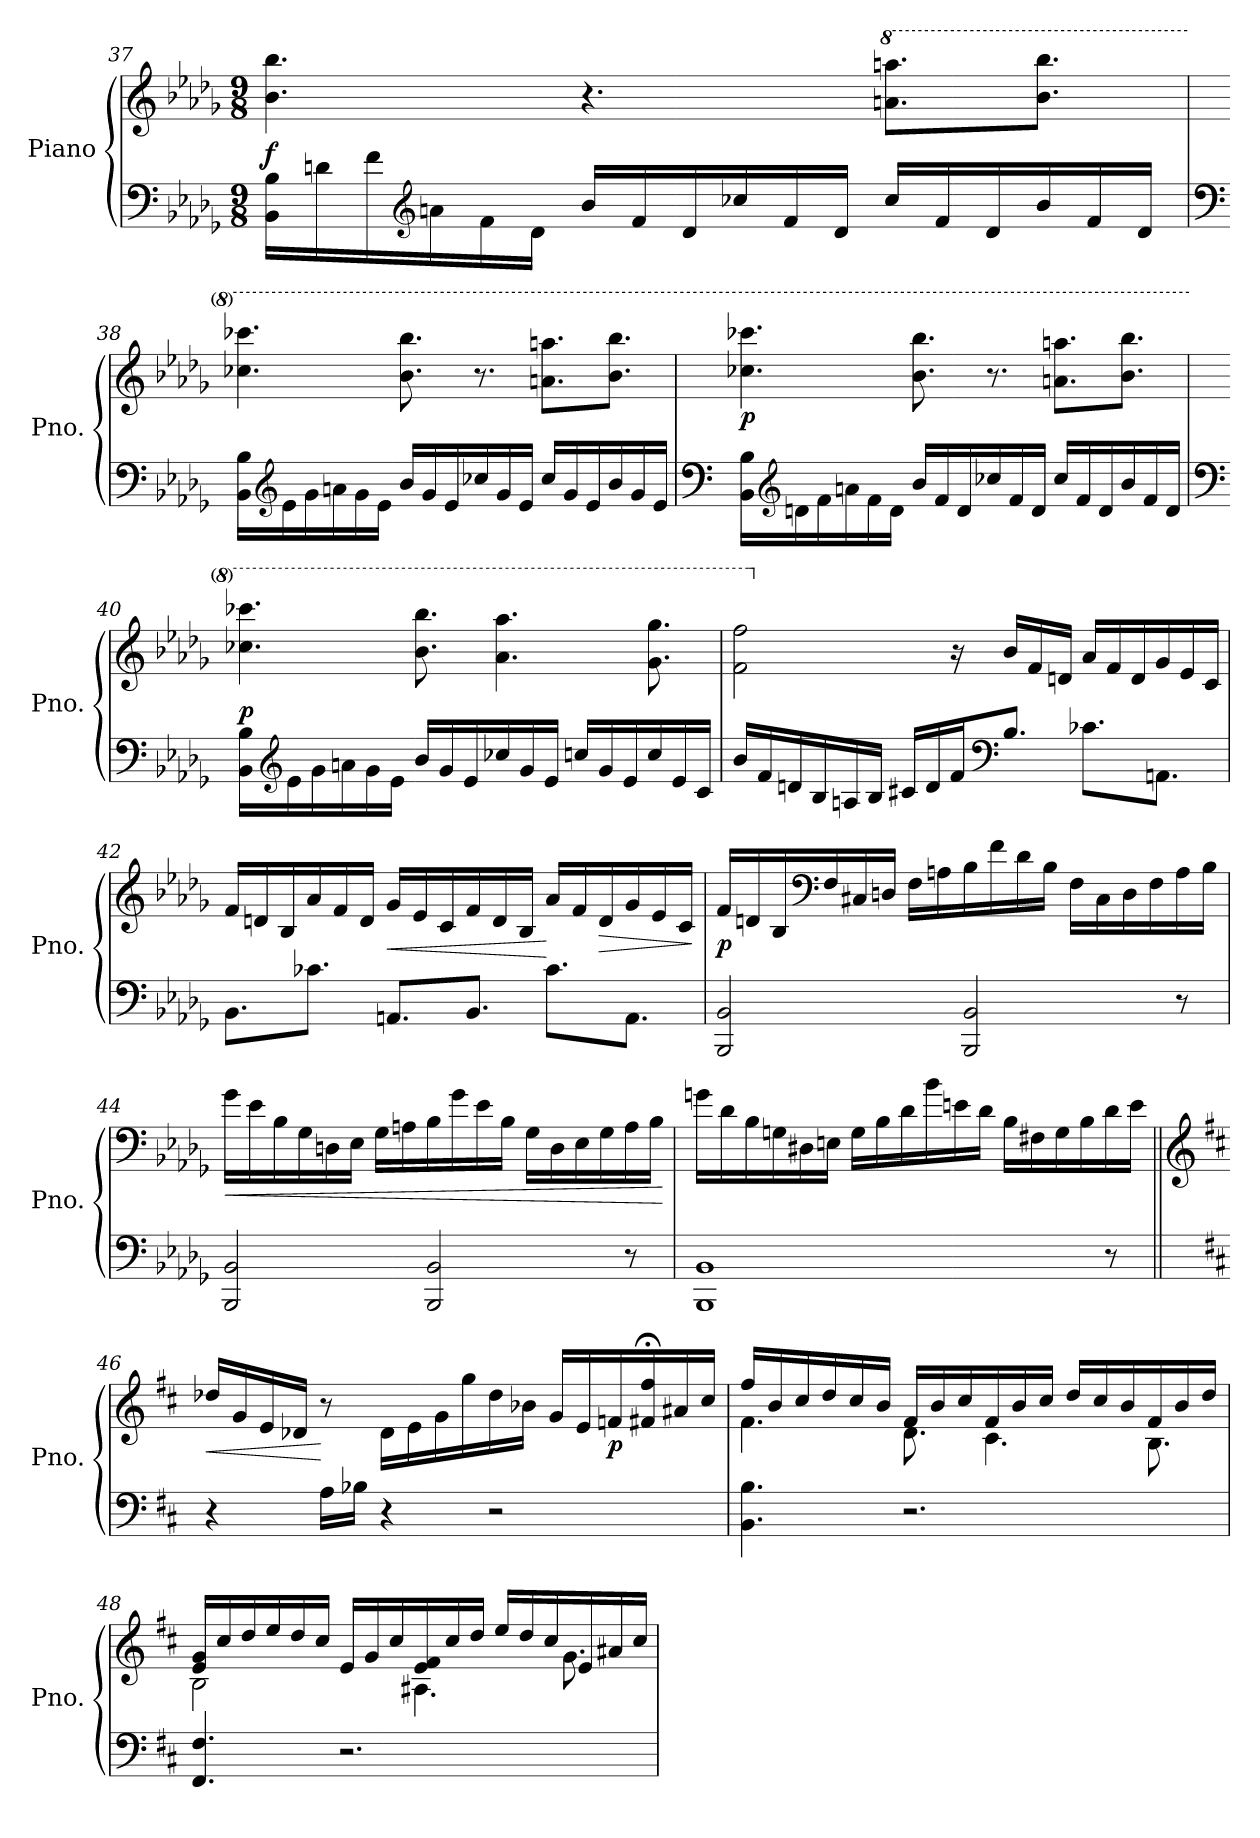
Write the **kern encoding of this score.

**kern	**kern	**dynam
*part1	*part1	*part1
*staff2	*staff1	*staff1/2
*I"Piano	*	*
*I'Pno.	*	*
!!LO:PB:g=z
*clefF4	*clefG2	*
*k[b-e-a-d-g-]	*k[b-e-a-d-g-]	*
*M9/8	*M9/8	*
=37	=37	=37
!	!	!LO:DY:a=2
16BB-\ 16B-\LL	4.b-\ 4.bb-\	f
16dn\	.	.
16f\	.	.
*clefG2	*	*
16an\	.	.
16f\	.	.
16d\JJ	.	.
16b-/LL	4.r	.
16f/	.	.
16d/	.	.
16cc-X/	.	.
16f/	.	.
16d/JJ	.	.
*	*8va	*
16cc-/LL	8.aan\ 8.aaan\L	.
16f/	.	.
16d/	.	.
16b-/	8.bb-\ 8.bbb-\J	.
16f/	.	.
16d/JJ	.	.
=38	=38	=38
*clefF4	*	*
16BB-\ 16B-\LL	4.ccc-X\ 4.cccc-X\	.
*clefG2	*	*
16e-\	.	.
16g-\	.	.
16an\	.	.
16g-\	.	.
16e-\JJ	.	.
16b-/LL	8.bb-\ 8.bbb-\	.
16g-/	.	.
16e-/	.	.
16cc-X/	8.r	.
16g-/	.	.
16e-/JJ	.	.
16cc-/LL	8.aan\ 8.aaan\L	.
16g-/	.	.
16e-/	.	.
16b-/	8.bb-\ 8.bbb-\J	.
16g-/	.	.
16e-/JJ	.	.
!!LO:LB:g=z
=39	=39	=39
*clefF4	*	*
!	!	!LO:DY:b
16BB-\ 16B-\LL	4.ccc-X\ 4.cccc-X\	p
*clefG2	*	*
16dn\	.	.
16f\	.	.
16an\	.	.
16f\	.	.
16d\JJ	.	.
16b-/LL	8.bb-\ 8.bbb-\	.
16f/	.	.
16d/	.	.
16cc-X/	8.r	.
16f/	.	.
16d/JJ	.	.
16cc-/LL	8.aan\ 8.aaan\L	.
16f/	.	.
16d/	.	.
16b-/	8.bb-\ 8.bbb-\J	.
16f/	.	.
16d/JJ	.	.
=40	=40	=40
*clefF4	*	*
!	!	!LO:DY:a=2
16BB-\ 16B-\LL	4.ccc-X\ 4.cccc-X\	p
*clefG2	*	*
16e-\	.	.
16g-\	.	.
16an\	.	.
16g-\	.	.
16e-\JJ	.	.
16b-/LL	8.bb-\ 8.bbb-\	.
16g-/	.	.
16e-/	.	.
16cc-X/	4.aa-\ 4.aaa-\	.
16g-/	.	.
16e-/JJ	.	.
16ccn/LL	.	.
16g-/	.	.
16e-/	.	.
16cc/	8.gg-\ 8.ggg-\	.
16e-/	.	.
16c/JJ	.	.
!!LO:LB:g=z
=41	=41	=41
16b-/LL	2ff\ 2fff\	.
16f/	.	.
16dn/	.	.
16B-/	.	.
16An/	.	.
16B-/JJ	.	.
16c#X/LL	.	.
16d/	.	.
*	*X8va	*
16f/J	16r	.
*clefF4	*	*
8.B-/J	16b-/LL	.
.	16f/	.
.	16dn/JJ	.
8.c-X\L	16a-/LL	.
.	16f/	.
.	16d/	.
8.AAn\J	16g-/	.
.	16e-/	.
.	16c/JJ	.
=42	=42	=42
8.BB-\L	16f/LL	.
.	16dn/	.
.	16B-/	.
8.c-X\J	16a-/	.
.	16f/	.
.	16d/JJ	.
!	!	!LO:HP:b
8.AAn/L	16g-/LL	<
.	16e-/	.
.	16c/	.
8.BB-/J	16f/	.
.	16d/	.
.	16B-/JJ	.
8.c-\L	16a-/LL	[
.	16f/	.
!	!	!LO:HP:b
.	16d/	>
8.AA\J	16g-/	.
.	16e-/	.
.	16c/JJ	.
.	.	]
!!LO:LB:g=z
=43	=43	=43
!	!	!LO:DY:b
2BBB-/ 2BB-/	16f/LL	p
.	16dn/	.
.	16B-/	.
*	*clefF4	*
.	16F/	.
.	16C#X/	.
.	16Dn/JJ	.
.	16F\LL	.
.	16An\	.
2BBB-/ 2BB-/	16B-\	.
.	16f\	.
.	16d\	.
.	16B-\JJ	.
.	16F\LL	.
.	16C#\	.
.	16D\	.
.	16F\	.
8r	16A\	.
.	16B-\JJ	.
=44	=44	=44
!	!	!LO:HP:b
2BBB-/ 2BB-/	16g-\LL	<
.	16e-\	.
.	16B-\	.
.	16G-\	.
.	16Dn\	.
.	16E-\JJ	.
.	16G-\LL	.
.	16An\	.
2BBB-/ 2BB-/	16B-\	.
.	16g-\	.
.	16e-\	.
.	16B-\JJ	.
.	16G-\LL	.
.	16D\	.
.	16E-\	.
.	16G-\	.
8r	16A\	.
.	16B-\JJ	.
.	.	[
!!LO:LB:g=z
=45	=45	=45
1BBB- 1BB-	16gn\LL	.
.	16d-\	.
.	16B-\	.
.	16Gn\	.
.	16D#X\	.
.	16En\JJ	.
.	16G\LL	.
.	16B-\	.
.	16d-\	.
.	16b-\	.
.	16en\	.
.	16d-\JJ	.
.	16B-\LL	.
.	16F#X\	.
.	16G\	.
.	16B-\	.
8r	16d-\	.
.	16e\JJ	.
!!LO:PB:g=z
=46||	=46||	=46||
*	*clefG2	*
*k[f#c#]	*k[f#c#]	*
!	!	!LO:HP:b
4r	16dd-X/LL	<
.	16g/	.
.	16e/	.
.	16d-X/JJ	.
16A\LL	8r	[
16B-X\JJ	.	.
4r	16d-\LL	.
.	16e\	.
.	16g\	.
.	16gg\	.
2r	16dd-\	.
.	16b-X\JJ	.
.	16g/LL	.
.	16e/	.
!	!	!LO:DY:b
.	16fn/	p
*	*MM20	*
.	16f#X/;< 16ff#/;<	.
*	*MM100	*
.	16a#X/	.
.	16cc#/JJ	.
=47	=47	=47
*	*^	*
4.BB\ 4.B\	16ff#/LL	4.f#\	.
.	16b/	.	.
.	16cc#/	.	.
.	16dd/	.	.
.	16cc#/	.	.
.	16b/JJ	.	.
2.r	16f#/LL	8.d\	.
.	16b/	.	.
.	16cc#/	.	.
.	16f#/	4.c#\	.
.	16b/	.	.
.	16cc#/JJ	.	.
.	16dd/LL	.	.
.	16cc#/	.	.
.	16b/	.	.
.	16f#/	8.B\	.
.	16b/	.	.
.	16dd/JJ	.	.
!!LO:LB:g=z	!!
=48	=48	=48	=48
4.FF#/ 4.F#/	16e/ 16g/LL	2B\	.
.	16cc#/	.	.
.	16dd/	.	.
.	16ee/	.	.
.	16dd/	.	.
.	16cc#/JJ	.	.
2.r	16e/LL	.	.
.	16g/	.	.
.	16cc#/	16ryy	.
.	16e/ 16f#/	4.A#X\	.
.	16cc#/	.	.
.	16dd/JJ	.	.
.	16ee/LL	.	.
.	16dd/	.	.
.	16cc#/	.	.
.	16e/	8.g\	.
.	16a#X/	.	.
.	16cc#/JJ	.	.
*	*v	*v	*
=	=	=
*-	*-	*-
